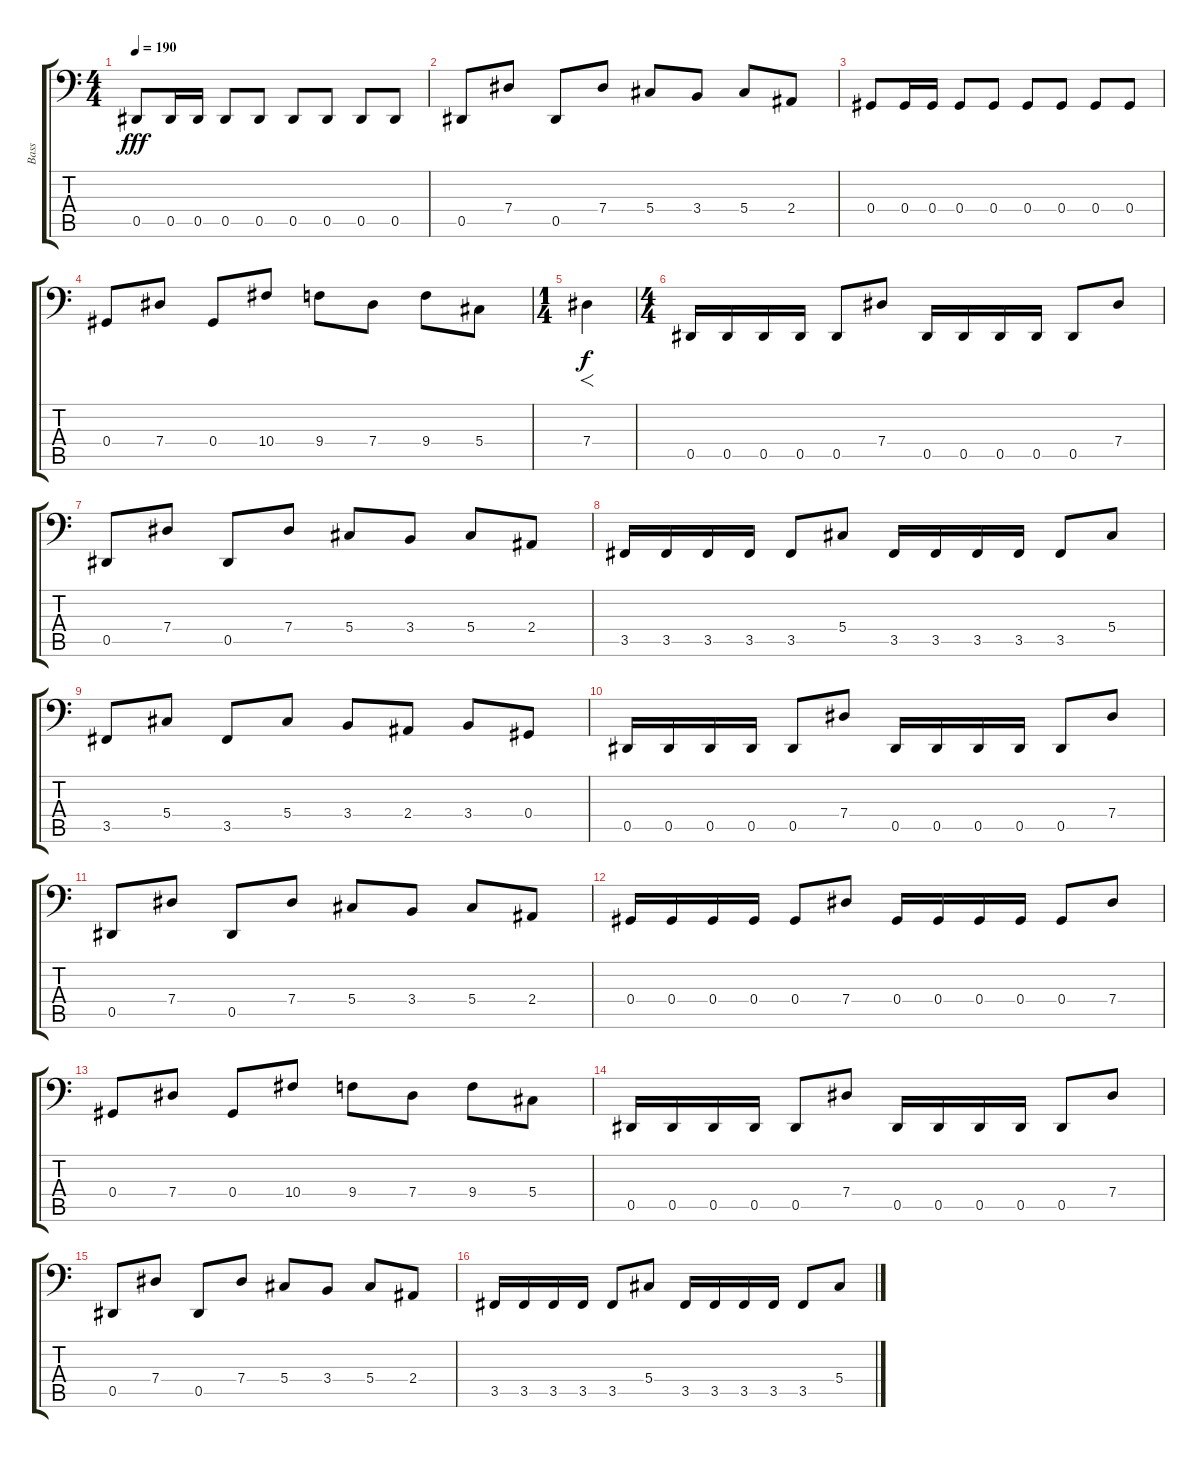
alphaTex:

\track ("Bass" "Bass") {instrument electricbassfinger}
\staff {score tabs}
\tuning (B2 Gb2 Db2 Ab1 Eb1 Bb0) {hide}
\ts (4 4)
\tempo 190
\clef f4
\ks c
0.5.8{dy fff} 0.5.16 0.5.16 0.5.8 0.5.8 0.5.8 0.5.8 0.5.8 0.5.8 |
0.5.8 7.4.8 0.5.8 7.4.8 5.4.8 3.4.8 5.4.8 2.4.8 |
0.4.8 0.4.16 0.4.16 0.4.8 0.4.8 0.4.8 0.4.8 0.4.8 0.4.8 |
0.4.8 7.4.8 0.4.8 10.4.8 9.4.8 7.4.8 9.4.8 5.4.8 |
\ts (1 4)
7.4.4{f dy f} |
\ts (4 4)
0.5.16 0.5.16 0.5.16 0.5.16 0.5.8 7.4.8 0.5.16 0.5.16 0.5.16 0.5.16 0.5.8 7.4.8 |
0.5.8 7.4.8 0.5.8 7.4.8 5.4.8 3.4.8 5.4.8 2.4.8 |
3.5.16 3.5.16 3.5.16 3.5.16 3.5.8 5.4.8 3.5.16 3.5.16 3.5.16 3.5.16 3.5.8 5.4.8 |
3.5.8 5.4.8 3.5.8 5.4.8 3.4.8 2.4.8 3.4.8 0.4.8 |
0.5.16 0.5.16 0.5.16 0.5.16 0.5.8 7.4.8 0.5.16 0.5.16 0.5.16 0.5.16 0.5.8 7.4.8 |
0.5.8 7.4.8 0.5.8 7.4.8 5.4.8 3.4.8 5.4.8 2.4.8 |
0.4.16 0.4.16 0.4.16 0.4.16 0.4.8 7.4.8 0.4.16 0.4.16 0.4.16 0.4.16 0.4.8 7.4.8 |
0.4.8 7.4.8 0.4.8 10.4.8 9.4.8 7.4.8 9.4.8 5.4.8 |
0.5.16 0.5.16 0.5.16 0.5.16 0.5.8 7.4.8 0.5.16 0.5.16 0.5.16 0.5.16 0.5.8 7.4.8 |
0.5.8 7.4.8 0.5.8 7.4.8 5.4.8 3.4.8 5.4.8 2.4.8 |
3.5.16 3.5.16 3.5.16 3.5.16 3.5.8 5.4.8 3.5.16 3.5.16 3.5.16 3.5.16 3.5.8 5.4.8
